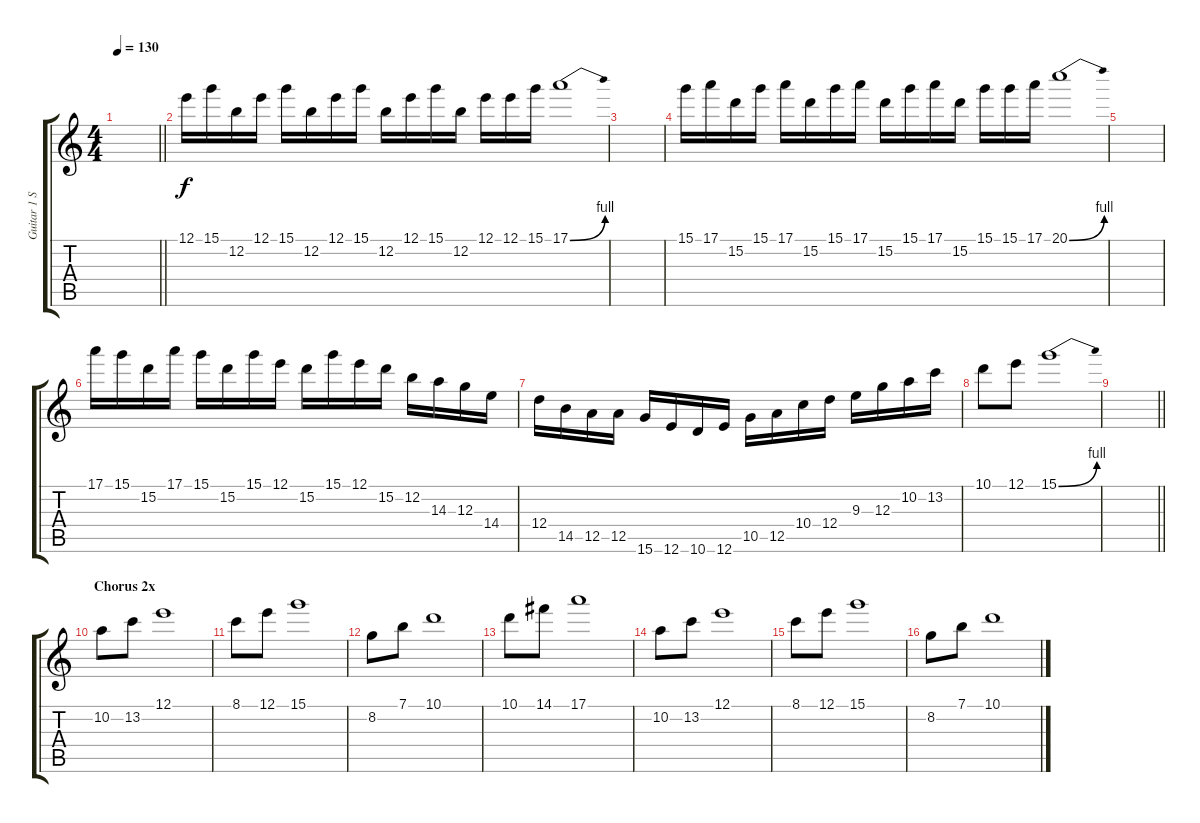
\track ("Guitar 1 Solo's" "Guitar 1 S") {instrument overdrivenguitar}
\staff {score tabs}
\tuning (E4 B3 G3 D3 A2 E2) {hide}
\ts (4 4)
\tempo 130
\clef g2
\barLineRight lightlight
\ks c
|
12.1.16 15.1.16 12.2.16 12.1.16 15.1.16 12.2.16 12.1.16 15.1.16 12.2.16 12.1.16 15.1.16 12.2.16 12.1.16 12.1.16 15.1.16 17.1{be (bend 0 0 60 4)}.1 |
|
15.1.16 17.1.16 15.2.16 15.1.16 17.1.16 15.2.16 15.1.16 17.1.16 15.2.16 15.1.16 17.1.16 15.2.16 15.1.16 15.1.16 17.1.16 20.1{be (bend 0 0 60 4)}.1 |
|
17.1.16 15.1.16 15.2.16 17.1.16 15.1.16 15.2.16 15.1.16 12.1.16 15.2.16 15.1.16 12.1.16 15.2.16 12.2.16 14.3.16 12.3.16 14.4.16 |
12.4.16 14.5.16 12.5.16 12.5.16 15.6.16 12.6.16 10.6.16 12.6.16 10.5.16 12.5.16 10.4.16 12.4.16 9.3.16 12.3.16 10.2.16 13.2.16 |
10.1.8 12.1.8 15.1{be (bend 0 0 60 4)}.1 |
\barLineRight lightlight
|
\section ("" "Chorus 2x")
10.2.8 13.2.8 12.1.1 |
8.1.8 12.1.8 15.1.1 |
8.2.8 7.1.8 10.1.1 |
10.1.8 14.1.8 17.1.1 |
10.2.8 13.2.8 12.1.1 |
8.1.8 12.1.8 15.1.1 |
8.2.8 7.1.8 10.1.1
